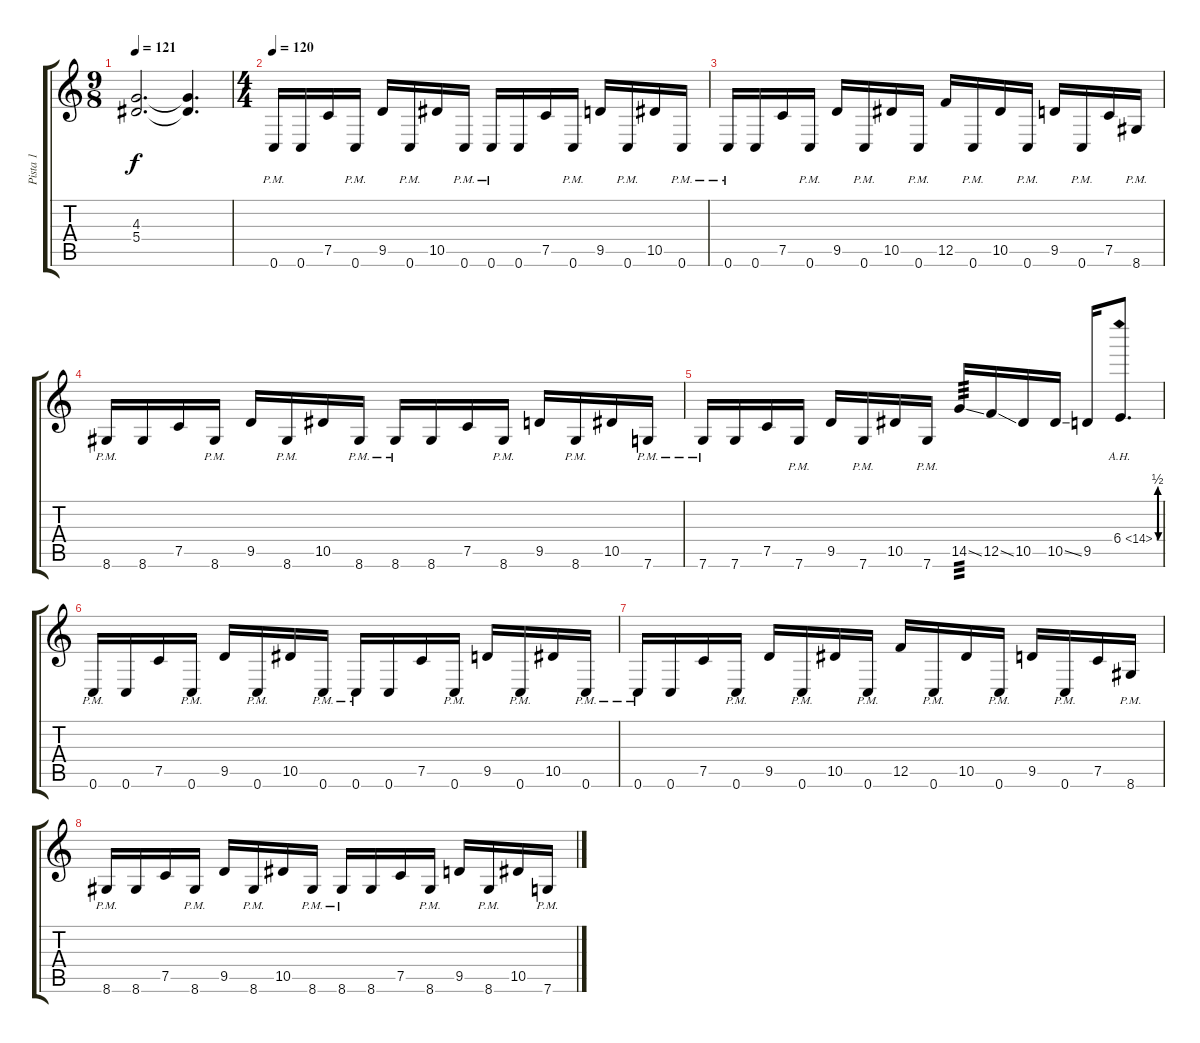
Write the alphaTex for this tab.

\track ("Pista 1" "Pista 1") {instrument distortionguitar}
\staff {score tabs}
\tuning (C4 G3 Eb3 Bb2 F2 C2) {hide}
\ts (9 8)
\tempo 121
\clef g2
\ks c
(4.3{t} 5.4{t}).2{d dy f} (4.3{t} 5.4{t}).4{d} |
\ts (4 4)
\tempo 120
0.6{pm}.16 0.6.16 7.5.16 0.6{pm}.16 9.5.16 0.6{pm}.16 10.5.16 0.6{pm}.16 0.6{pm}.16 0.6.16 7.5.16 0.6{pm}.16 9.5.16 0.6{pm}.16 10.5.16 0.6{pm}.16 |
0.6{pm}.16 0.6.16 7.5.16 0.6{pm}.16 9.5.16 0.6{pm}.16 10.5.16 0.6{pm}.16 12.5.16 0.6{pm}.16 10.5.16 0.6{pm}.16 9.5.16 0.6{pm}.16 7.5.16 8.6{pm}.16 |
8.6{pm}.16 8.6.16 7.5.16 8.6{pm}.16 9.5.16 8.6{pm}.16 10.5.16 8.6{pm}.16 8.6{pm}.16 8.6.16 7.5.16 8.6{pm}.16 9.5.16 8.6{pm}.16 10.5.16 7.6{pm}.16 |
7.6{pm}.16 7.6.16 7.5.16 7.6{pm}.16 9.5.16 7.6{pm}.16 10.5.16 7.6{pm}.16 14.5{ss}.16{tp 3} 12.5{ss}.16 10.5.16 10.5{ss}.16 9.5.16 6.4{be (custom 0 0 10 2 20 2 30 0 60 0) ah 8}.8{d} |
0.6{pm}.16 0.6.16 7.5.16 0.6{pm}.16 9.5.16 0.6{pm}.16 10.5.16 0.6{pm}.16 0.6{pm}.16 0.6.16 7.5.16 0.6{pm}.16 9.5.16 0.6{pm}.16 10.5.16 0.6{pm}.16 |
0.6{pm}.16 0.6.16 7.5.16 0.6{pm}.16 9.5.16 0.6{pm}.16 10.5.16 0.6{pm}.16 12.5.16 0.6{pm}.16 10.5.16 0.6{pm}.16 9.5.16 0.6{pm}.16 7.5.16 8.6{pm}.16 |
8.6{pm}.16 8.6.16 7.5.16 8.6{pm}.16 9.5.16 8.6{pm}.16 10.5.16 8.6{pm}.16 8.6{pm}.16 8.6.16 7.5.16 8.6{pm}.16 9.5.16 8.6{pm}.16 10.5.16 7.6{pm}.16
